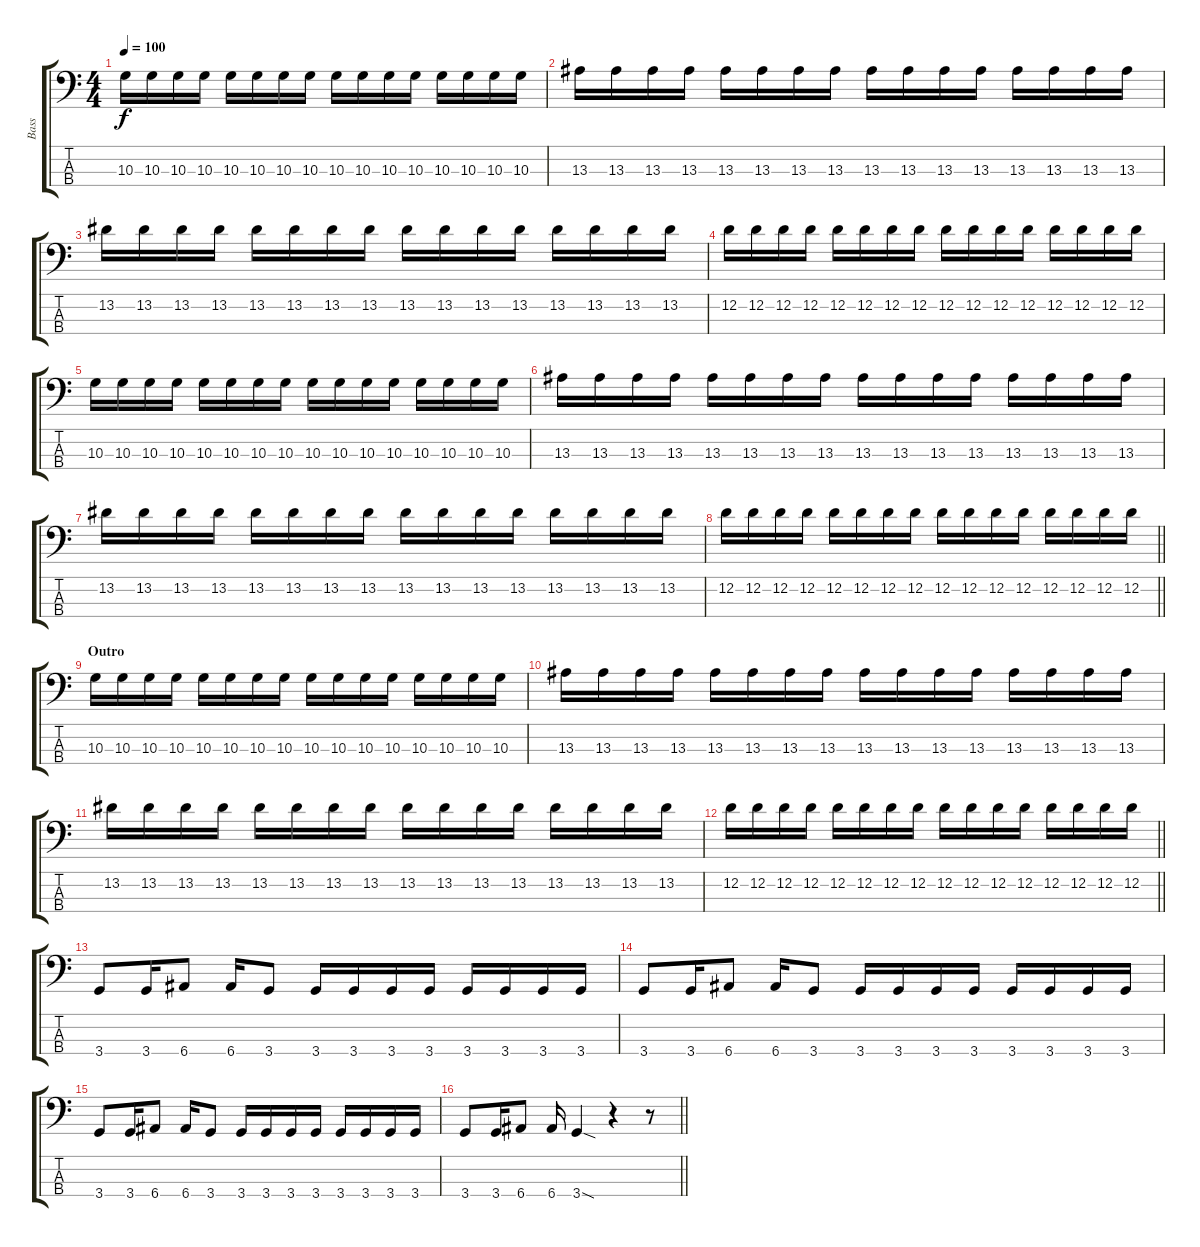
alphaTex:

\track ("Bass" "Bass") {instrument electricbassfinger}
\staff {score tabs}
\tuning (G2 D2 A1 E1) {hide}
\ts (4 4)
\tempo 100
\clef f4
\ks c
10.3.16{dy f} 10.3.16 10.3.16 10.3.16 10.3.16 10.3.16 10.3.16 10.3.16 10.3.16 10.3.16 10.3.16 10.3.16 10.3.16 10.3.16 10.3.16 10.3.16 |
13.3.16 13.3.16 13.3.16 13.3.16 13.3.16 13.3.16 13.3.16 13.3.16 13.3.16 13.3.16 13.3.16 13.3.16 13.3.16 13.3.16 13.3.16 13.3.16 |
13.2.16 13.2.16 13.2.16 13.2.16 13.2.16 13.2.16 13.2.16 13.2.16 13.2.16 13.2.16 13.2.16 13.2.16 13.2.16 13.2.16 13.2.16 13.2.16 |
12.2.16 12.2.16 12.2.16 12.2.16 12.2.16 12.2.16 12.2.16 12.2.16 12.2.16 12.2.16 12.2.16 12.2.16 12.2.16 12.2.16 12.2.16 12.2.16 |
10.3.16 10.3.16 10.3.16 10.3.16 10.3.16 10.3.16 10.3.16 10.3.16 10.3.16 10.3.16 10.3.16 10.3.16 10.3.16 10.3.16 10.3.16 10.3.16 |
13.3.16 13.3.16 13.3.16 13.3.16 13.3.16 13.3.16 13.3.16 13.3.16 13.3.16 13.3.16 13.3.16 13.3.16 13.3.16 13.3.16 13.3.16 13.3.16 |
13.2.16 13.2.16 13.2.16 13.2.16 13.2.16 13.2.16 13.2.16 13.2.16 13.2.16 13.2.16 13.2.16 13.2.16 13.2.16 13.2.16 13.2.16 13.2.16 |
\barLineRight lightlight
12.2.16 12.2.16 12.2.16 12.2.16 12.2.16 12.2.16 12.2.16 12.2.16 12.2.16 12.2.16 12.2.16 12.2.16 12.2.16 12.2.16 12.2.16 12.2.16 |
\section ("" "Outro")
10.3.16 10.3.16 10.3.16 10.3.16 10.3.16 10.3.16 10.3.16 10.3.16 10.3.16 10.3.16 10.3.16 10.3.16 10.3.16 10.3.16 10.3.16 10.3.16 |
13.3.16 13.3.16 13.3.16 13.3.16 13.3.16 13.3.16 13.3.16 13.3.16 13.3.16 13.3.16 13.3.16 13.3.16 13.3.16 13.3.16 13.3.16 13.3.16 |
13.2.16 13.2.16 13.2.16 13.2.16 13.2.16 13.2.16 13.2.16 13.2.16 13.2.16 13.2.16 13.2.16 13.2.16 13.2.16 13.2.16 13.2.16 13.2.16 |
\barLineRight lightlight
12.2.16 12.2.16 12.2.16 12.2.16 12.2.16 12.2.16 12.2.16 12.2.16 12.2.16 12.2.16 12.2.16 12.2.16 12.2.16 12.2.16 12.2.16 12.2.16 |
3.4.8 3.4.16 6.4.8 6.4.16 3.4.8 3.4.16 3.4.16 3.4.16 3.4.16 3.4.16 3.4.16 3.4.16 3.4.16 |
3.4.8 3.4.16 6.4.8 6.4.16 3.4.8 3.4.16 3.4.16 3.4.16 3.4.16 3.4.16 3.4.16 3.4.16 3.4.16 |
3.4.8 3.4.16 6.4.8 6.4.16 3.4.8 3.4.16 3.4.16 3.4.16 3.4.16 3.4.16 3.4.16 3.4.16 3.4.16 |
\barLineRight lightlight
3.4.8 3.4.16 6.4.8 6.4.16 3.4{sod}.4 r.4 r.8
